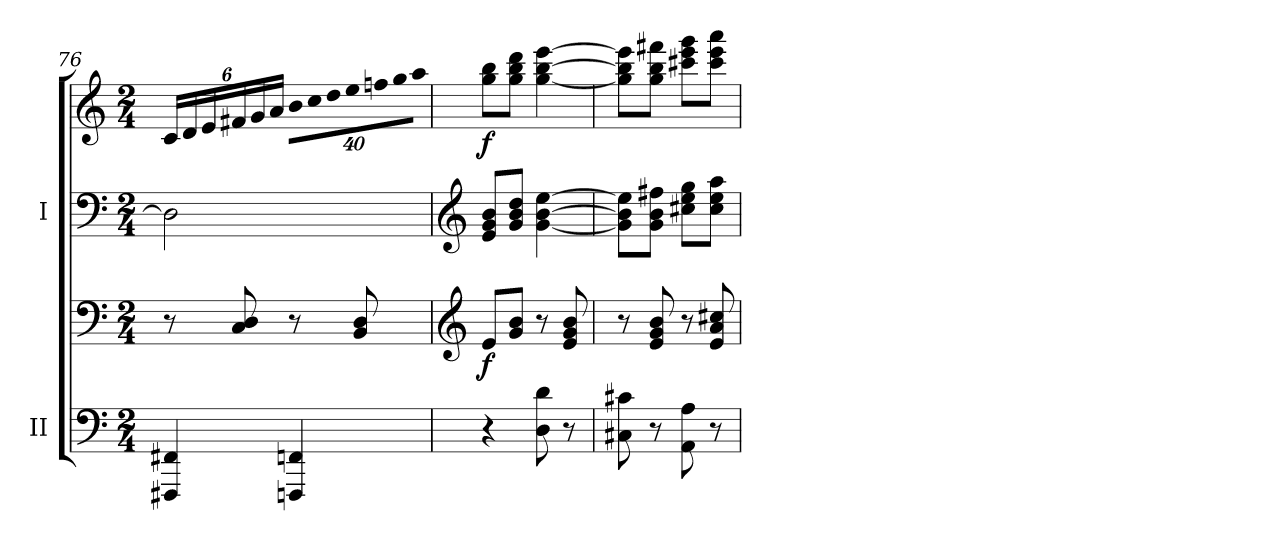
**kern	**kern	**dynam	**kern	**kern	**dynam
*part2	*part2	*part2	*part1	*part1	*part1
*staff4	*staff3	*staff3/4	*staff2	*staff1	*staff1/2
*I"II	*	*	*I"I	*	*
*I'II	*	*	*I'I	*	*
*clefF4	*clefF4	*	*clefF4	*clefG2	*
*k[]	*k[]	*	*k[]	*k[]	*
*M2/4	*M2/4	*	*M2/4	*M2/4	*
*	*	*	*	*Xbrackettup	*
=76	=76	=76	=76	=76	=76
4FFF#X/ 4FF#X/	8r	.	2D\]	24c/LL	.
.	.	.	.	24d/	.
.	.	.	.	24e/	.
.	8C/ 8D/	.	.	24f#X/	.
.	.	.	.	24g/	.
.	.	.	.	24a/JJ	.
!	!	!	!	!LO:N:vis=16	!
4FFFn/ 4FFn/	8r	.	.	640%23b\LL	.
!	!	!	!	!LO:N:vis=16	!
.	.	.	.	640%23cc\	.
!	!	!	!	!LO:N:vis=16	!
.	.	.	.	640%23dd\	.
!	!	!	!	!LO:N:vis=16	!
.	.	.	.	640%23ee\	.
.	8BB/ 8D/	.	.	.	.
!	!	!	!	!LO:N:vis=16	!
.	.	.	.	640%23ffn\	.
!	!	!	!	!LO:N:vis=16	!
.	.	.	.	640%23gg\	.
!	!	!	!	!LO:N:vis=16	!
.	.	.	.	640%23aa\JJ	.
640ryy	640ryy	.	640ryy	.	.
!!LO:LB:g=z
=77	=77	=77	=77	=77	=77
*	*clefG2	*	*clefG2	*	*
!	!	!LO:DY:b	!	!	!LO:DY:b
4r	8e/L	f	8e/ 8g/ 8b/L	8gg\ 8bb\L	f
.	8g/ 8b/J	.	8g/ 8b/ 8dd/J	8gg\ 8bb\ 8ddd\J	.
8D\ 8d\	8r	.	[4g\ [4b\ [4ee\	[4gg\ [4bb\ [4eee\	.
8r	8e/ 8g/ 8b/	.	.	.	.
=78	=78	=78	=78	=78	=78
8C#X\ 8c#X\	8r	.	8g\] 8b\] 8ee\]L	8gg\] 8bb\] 8eee\]L	.
8r	8e/ 8g/ 8b/	.	8g\ 8b\ 8ff#X\J	8gg\ 8bb\ 8fff#X\J	.
8AA\ 8A\	8r	.	8cc#X\ 8ee\ 8gg\L	8ccc#X\ 8eee\ 8ggg\L	.
8r	8e/ 8a/ 8cc#X/	.	8cc#\ 8ee\ 8aa\J	8ccc#\ 8eee\ 8aaa\J	.
=	=	=	=	=	=
*-	*-	*-	*-	*-	*-
